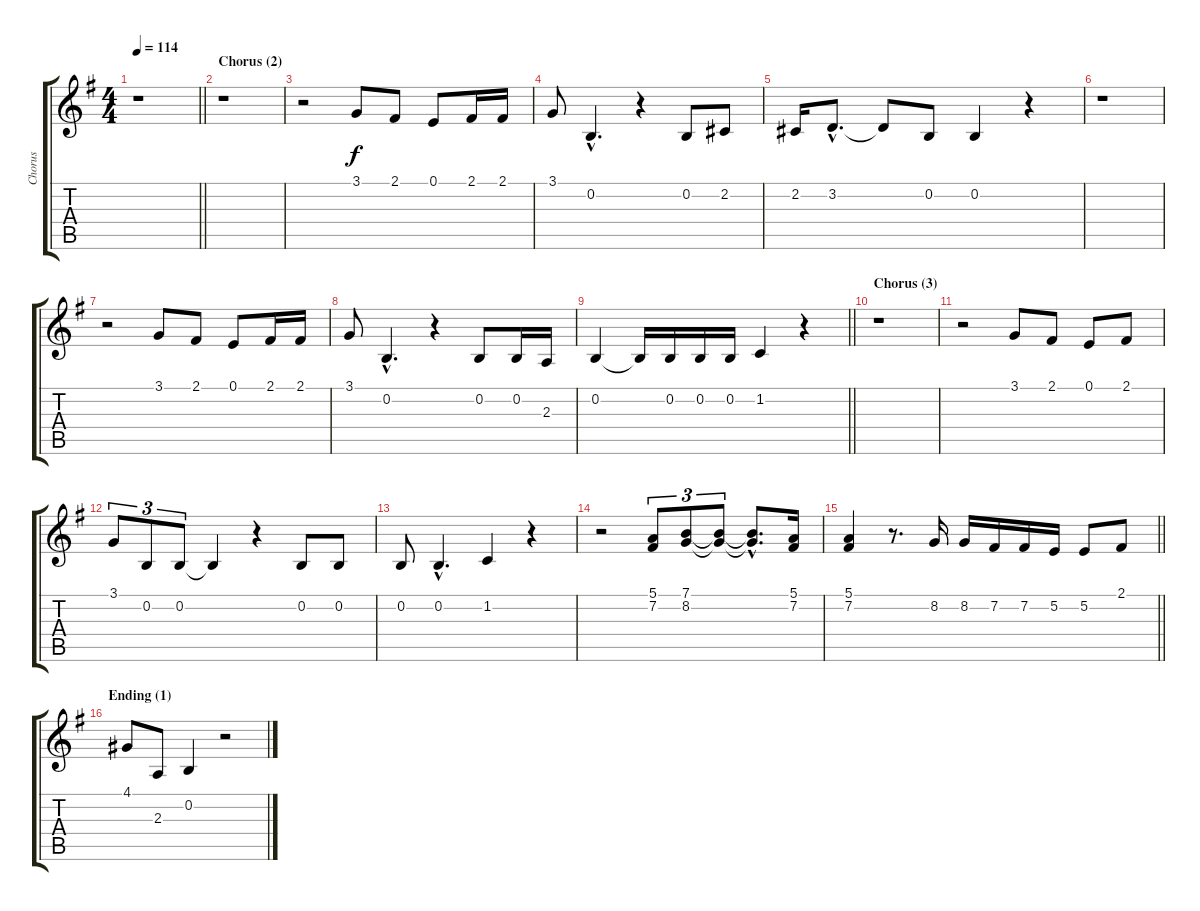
\track ("Chorus" "Chorus") {instrument sopranosax}
\staff {score tabs}
\tuning (E4 B3 G3 D3 A2 E2) {hide}
\ts (4 4)
\tempo 114
\clef g2
\barLineRight lightlight
\ks eminor
r.1{dy f} |
\section ("" "Chorus (2)")
r.1 |
r.2 3.1.8 2.1.8 0.1.8 2.1.16 2.1.16 |
3.1.8 0.2{hac}.4{d} r.4 0.2.8 2.2.8 |
2.2.16 3.2{hac}.8{d} 3.2{t}.8 0.2.8 0.2.4 r.4 |
r.1 |
r.2 3.1.8 2.1.8 0.1.8 2.1.16 2.1.16 |
3.1.8 0.2{hac}.4{d} r.4 0.2.8 0.2.16 2.3.16 |
\barLineRight lightlight
0.2.4 0.2{t}.16 0.2.16 0.2.16 0.2.16 1.2.4 r.4 |
\section ("" "Chorus (3)")
r.1 |
r.2 3.1.8 2.1.8 0.1.8 2.1.8 |
3.1.8{tu (3 2)} 0.2.8{tu (3 2)} 0.2.8{tu (3 2)} 0.2{t}.4 r.4 0.2.8 0.2.8 |
0.2.8 0.2{hac}.4{d} 1.2.4 r.4 |
r.2 (5.1 7.2).8{tu (3 2)} (7.1 8.2).8{tu (3 2)} (7.1{t} 8.2{t}).8{tu (3 2)} (7.1{hac t} 8.2{hac t}).8{d} (5.1 7.2).16 |
\barLineRight lightlight
(5.1 7.2).4 r.8{d} 8.2.16 8.2.16 7.2.16 7.2.16 5.2.16 5.2.8 2.1.8 |
\section ("" "Ending (1)")
4.1.8 2.3.8 0.2.4 r.2
